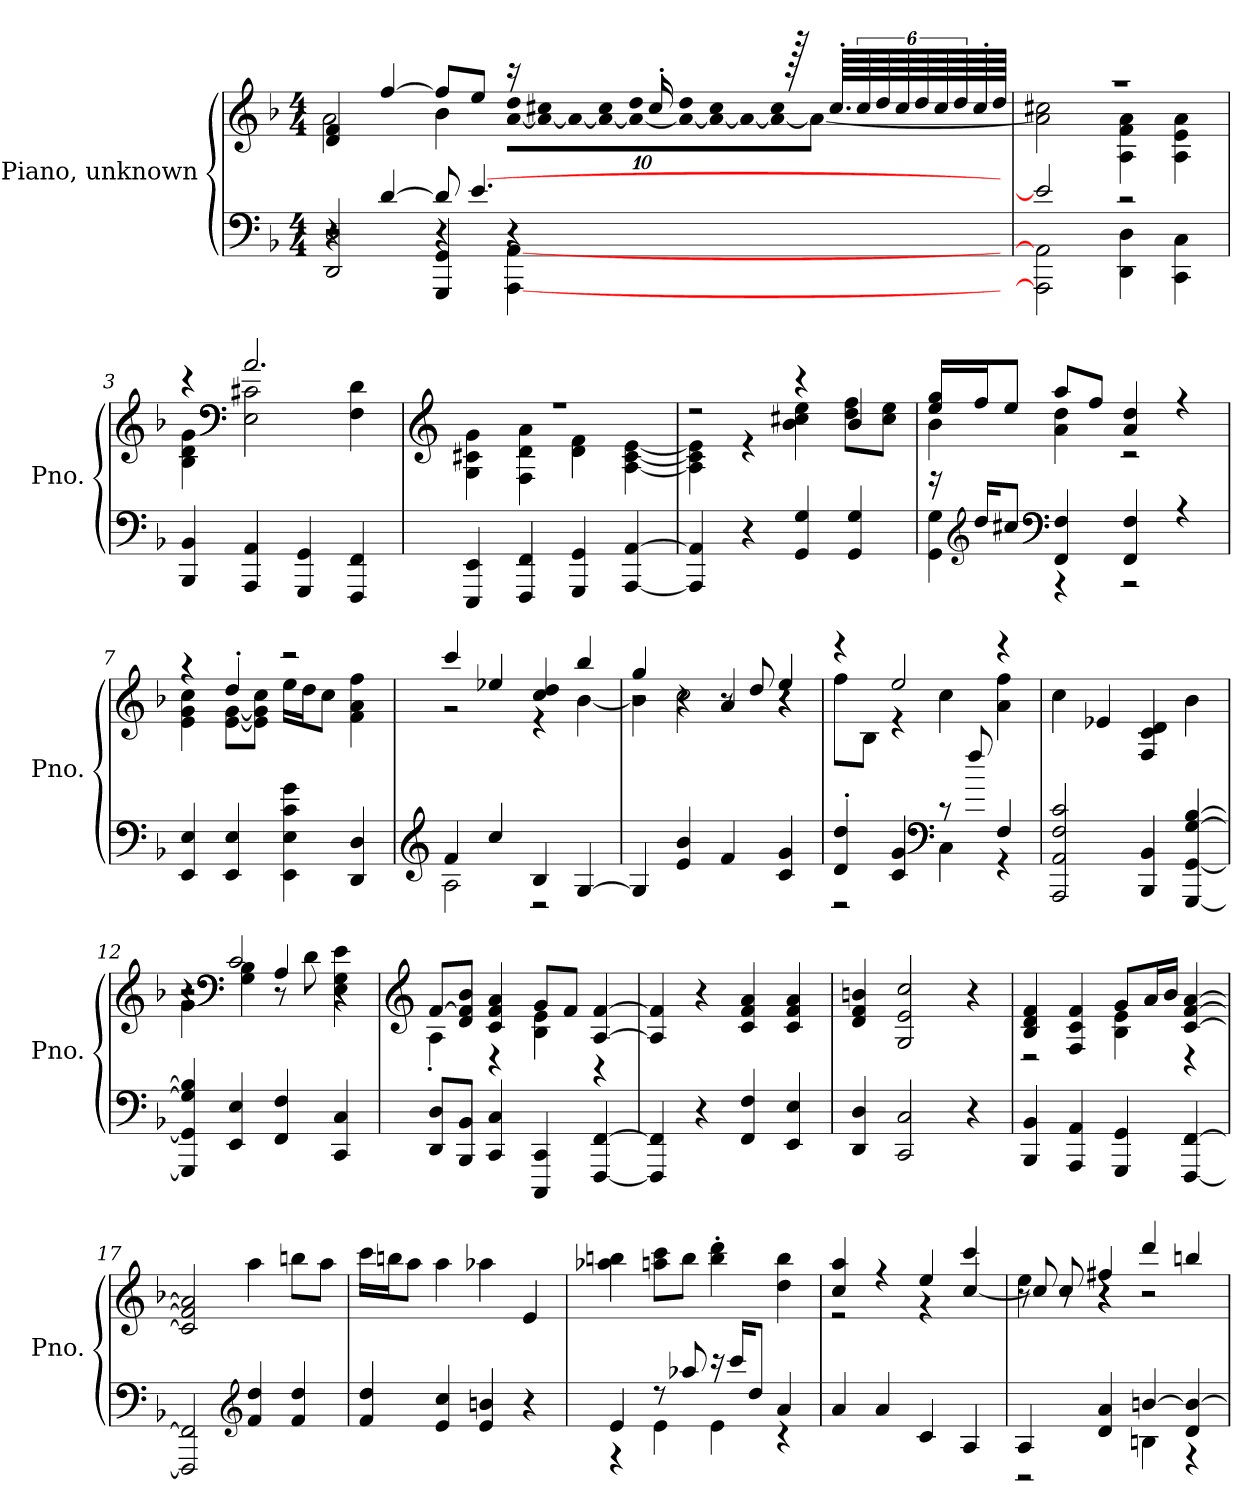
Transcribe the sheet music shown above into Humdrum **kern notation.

**kern	**kern
*part1	*part1
*staff2	*staff1
*I"Piano, unknown	*
*I'Pno.	*
*clefF4	*clefG2
*k[b-]	*k[b-]
*M4/4	*M4/4
*MM120	*MM120
=1	=1
*^	*^
*	*^	*	*
4r	2r	2DD/ 2D/	4d/ 4f/	2a\
[4d/	.	.	[4ff/	.
8d/]	4r	4GGG/ 4GG/	8ff/L]	4b-\
[4.e/	.	.	8ee/J	.
*	*	*	*	*Xbrackettup
!	!	!	!	!LO:N:vis=64
.	[4AAA\ [4AA\	4r	16r	[640%9a\ 640%9dd\LLLL
!	!	!	!	!LO:N:vis=64
.	.	.	.	640%9a\_ 640%9cc#X\
!	!	!	!	!LO:N:vis=64
.	.	.	.	640%9a\_
!	!	!	!	!LO:N:vis=64
.	.	.	.	640%9a\_ 640%9cc#\
!	!	!	!	!LO:N:vis=64
.	.	.	.	640%9a\_ 640%9dd\
.	.	.	16cc#'/	.
!	!	!	!	!LO:N:vis=64
.	.	.	.	640%9a\_ 640%9dd\
!	!	!	!	!LO:N:vis=64
.	.	.	.	640%9a\_ 640%9cc#\
!	!	!	!	!LO:N:vis=64
.	.	.	.	640%9a\_
!	!	!	!	!LO:N:vis=64
.	.	.	.	640%9a\_ 640%9cc#\JJJ
.	.	.	128r	.
.	.	.	.	8a\J_
.	.	.	64.cc#'/LLLL	.
.	.	.	96cc#/	.
.	.	.	96dd/	.
.	.	.	96cc#/	.
.	.	.	96dd/	.
.	.	.	96cc#/	.
.	.	.	96dd/	.
.	.	.	64cc#'/	.
.	.	.	64dd/JJJJ	.
640ryy	640ryy	640ryy	640ryy	.
*	*v	*v	*	*
=2	=2	=2	=2
2e/]	2AAA\] 2AA\]	1r	2a\] 2cc#X\
2r	4DD\ 4D\	.	4A\ 4f\ 4a\
.	4CC\ 4C\	.	4A\ 4e\ 4a\
*v	*v	*	*
!!LO:LB:g=z	!!
=3	=3	=3
4BBB-/ 4BB-/	4r	4B-\ 4d\ 4g\
*	*clefF4	*
4AAA/ 4AA/	2.a/	2E\ 2c#X\
4GGG/ 4GG/	.	.
4FFF/ 4FF/	.	4F\ 4d\
=4	=4	=4
*	*clefG2	*
4EEE/ 4EE/	1r	4G\ 4c#X\ 4g\
4FFF/ 4FF/	.	4F\ 4d\ 4a\
4GGG/ 4GG/	.	4d\ 4f\
[4AAA/ [4AA/	.	[4A\ [4c#\ [4e\
=5	=5	=5
4AAA/] 4AA/]	2r	4A\] 4c#\] 4e\]
4r	.	4r
4GG/ 4G/	4r	4b-\ 4cc#X\ 4ee\
4GG/ 4G/	4b-/	8dd\ 8ff\L
.	.	8cc#\ 8ee\J
=6	=6	=6
*^	*	*
16r	4GG\ 4G\	16ee/ 16gg/LL	4b-\
*clefG2	*	*	*
16dd/KL	.	16ff/J	.
8cc#X/J	.	8ee/J	.
*clefF4	*	*	*
4FF/ 4F/	4r	8aa/L	4a\ 4dd\
.	.	8ff/J	.
4FF/ 4F/	2r	4a/ 4dd/	2r
4r	.	4r	.
*v	*v	*	*
!!LO:LB:g=z	!!
=7	=7	=7
4EE/ 4E/	4r	4e\ 4g\ 4cc\
4EE/ 4E/	4dd'/	[8e\ [8g\L
.	.	8e\] 8g\] 8cc\J
4EE\ 4E\ 4c\ 4g\	2r	16ee\LL
.	.	16dd\J
.	.	8cc\J
4DD/ 4D/	.	4f\ 4a\ 4ff\
=8	=8	=8
*clefG2	*	*
*^	*	*
4f/	2A\	4ccc/	2r
4cc/	.	4ee-X/	.
4B-/	2r	4cc/ 4dd/	4r
[4G/	.	4bb-/	[4b-\
*v	*v	*	*
=9	=9	=9
*	*	*^
4G/]	4gg/	4b-\]	2r
4e/ 4b-/	4r	2cc\	.
4f/	8r	.	4a/
.	8dd/	.	.
4c/ 4g/	4ee/	4r	4r
*	*	*v	*v
=10	=10	=10
*^	*	*
4d/' 4dd/'	2r	4r	8ff\L
.	.	.	8B-\J
4c/ 4g/	.	2ee/	4r
*clefF4	*	*	*
8r	4C\	.	4cc\
8ff/	.	.	.
4F/	4r	4r	4a\ 4ff\
*v	*v	*	*
*	*v	*v
=11	=11
2AAA/ 2AA/ 2F/ 2c/	4cc\
.	4e-X/
4BBB-/ 4BB-/	4F/ 4c/ 4d/
[4GGG/ [4GG/ [4G/ [4B-/	4b-\
!!LO:LB:g=z
=12	=12
*	*^
*	*	*^
4GGG/] 4GG/] 4G/] 4B-/]	4r	4g\	2r
*	*clefF4	*	*
4EE/ 4E/	2c/	4G\ 4B-\	.
4FF/ 4F/	.	8r	4A/
.	.	8d\	.
4CC/ 4C/	4r	4E\ 4G\ 4e\	4r
*	*v	*v	*v
=13	=13
*	*clefG2
*	*^
8DD/ 8D/L	[8f/L	4A'\
8BBB-/ 8BB-/J	8d/ 8f/] 8b-/J	.
4CC/ 4C/	4c/ 4f/ 4a/	4r
4CCC/ 4CC/	8g/L	4B-\ 4e\
.	8f/J	.
[4FFF/ [4FF/	[4A/ [4f/	4r
*	*v	*v
=14	=14
4FFF/] 4FF/]	4A/] 4f/]
4r	4r
4FF/ 4F/	4c/ 4f/ 4a/
4EE/ 4E/	4c/ 4f/ 4a/
=15	=15
4DD/ 4D/	4d/ 4f/ 4bn/
2CC/ 2C/	2G/ 2e/ 2cc/
4r	4r
=16	=16
*	*^
4BBB-/ 4BB-/	4B-/ 4d/ 4f/	2r
4AAA/ 4AA/	4F/ 4c/ 4f/	.
4GGG/ 4GG/	8g/L	4B-\ 4e\
.	16a/L	.
.	16b-/JJ	.
[4FFF/ [4FF/	[4c/ [4f/ [4a/	4r
*	*v	*v
=17	=17
2FFF/] 2FF/]	2c/] 2f/] 2a/]
*clefG2	*
4f/ 4dd/	4aa\
4f/ 4dd/	8bbn\L
.	8aa\J
!!LO:LB:g=z
=18	=18
4f/ 4dd/	16ccc\LL
.	16bbn\J
.	8aa\J
4e/ 4cc/	4aa\
4e/ 4bn/	4aa-X\
4r	4e/
=19	=19
*^	*
4e/	4r	4aa-X\ 4bbn\
8r	4e\	8aan\ 8ccc\L
8aa-X/	.	8bb\J
16r	4e\	4bb\' 4ddd\'
16ccc/KL	.	.
8dd/J	.	.
4a/	4r	4dd\ 4bb\
*v	*v	*
=20	=20
*	*^
4a/	4cc/ 4aa/	2r
4a/	4r	.
4c/	4ee/	4r
4A/	4ccc/	[4cc/
=21	=21	=21
*^	*	*^
4A/	2r	8r	4ee\	8cc/]
.	.	8cc/	.	8r
4d/ 4a/	.	4ff#X/	4r	4r
[4bn/	4Bn\	4ddd/	2r	2r
4d/ 4b/_	4r	4bbn/	.	.
*v	*v	*	*	*
*	*v	*v	*v
=	=
*-	*-
